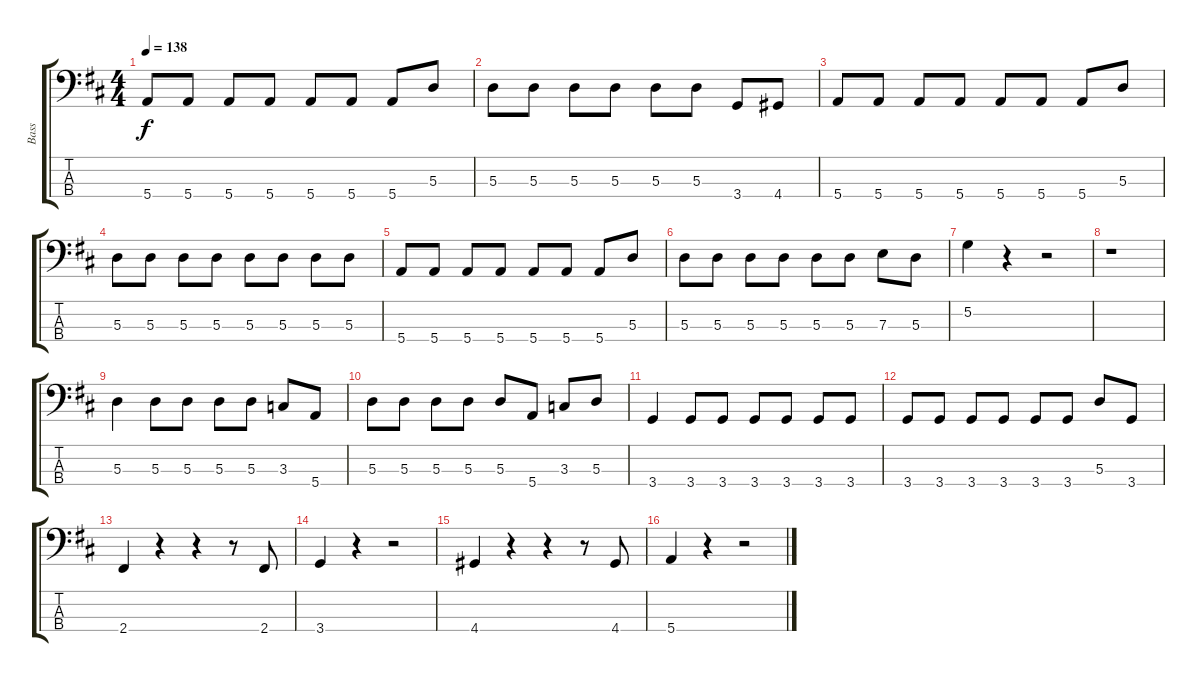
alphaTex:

\track ("Bass" "Bass") {instrument electricbasspick}
\staff {score tabs}
\tuning (G2 D2 A1 E1) {hide}
\ts (4 4)
\tempo 138
\clef f4
\ks d
5.4.8{dy f} 5.4.8 5.4.8 5.4.8 5.4.8 5.4.8 5.4.8 5.3.8 |
5.3.8 5.3.8 5.3.8 5.3.8 5.3.8 5.3.8 3.4.8 4.4.8 |
5.4.8 5.4.8 5.4.8 5.4.8 5.4.8 5.4.8 5.4.8 5.3.8 |
5.3.8 5.3.8 5.3.8 5.3.8 5.3.8 5.3.8 5.3.8 5.3.8 |
5.4.8 5.4.8 5.4.8 5.4.8 5.4.8 5.4.8 5.4.8 5.3.8 |
5.3.8 5.3.8 5.3.8 5.3.8 5.3.8 5.3.8 7.3.8 5.3.8 |
5.2.4 r.4 r.2 |
r.1 |
5.3.4 5.3.8 5.3.8 5.3.8 5.3.8 3.3.8 5.4.8 |
5.3.8 5.3.8 5.3.8 5.3.8 5.3.8 5.4.8 3.3.8 5.3.8 |
3.4.4 3.4.8 3.4.8 3.4.8 3.4.8 3.4.8 3.4.8 |
3.4.8 3.4.8 3.4.8 3.4.8 3.4.8 3.4.8 5.3.8 3.4.8 |
2.4.4 r.4 r.4 r.8 2.4.8 |
3.4.4 r.4 r.2 |
4.4.4 r.4 r.4 r.8 4.4.8 |
5.4.4 r.4 r.2
